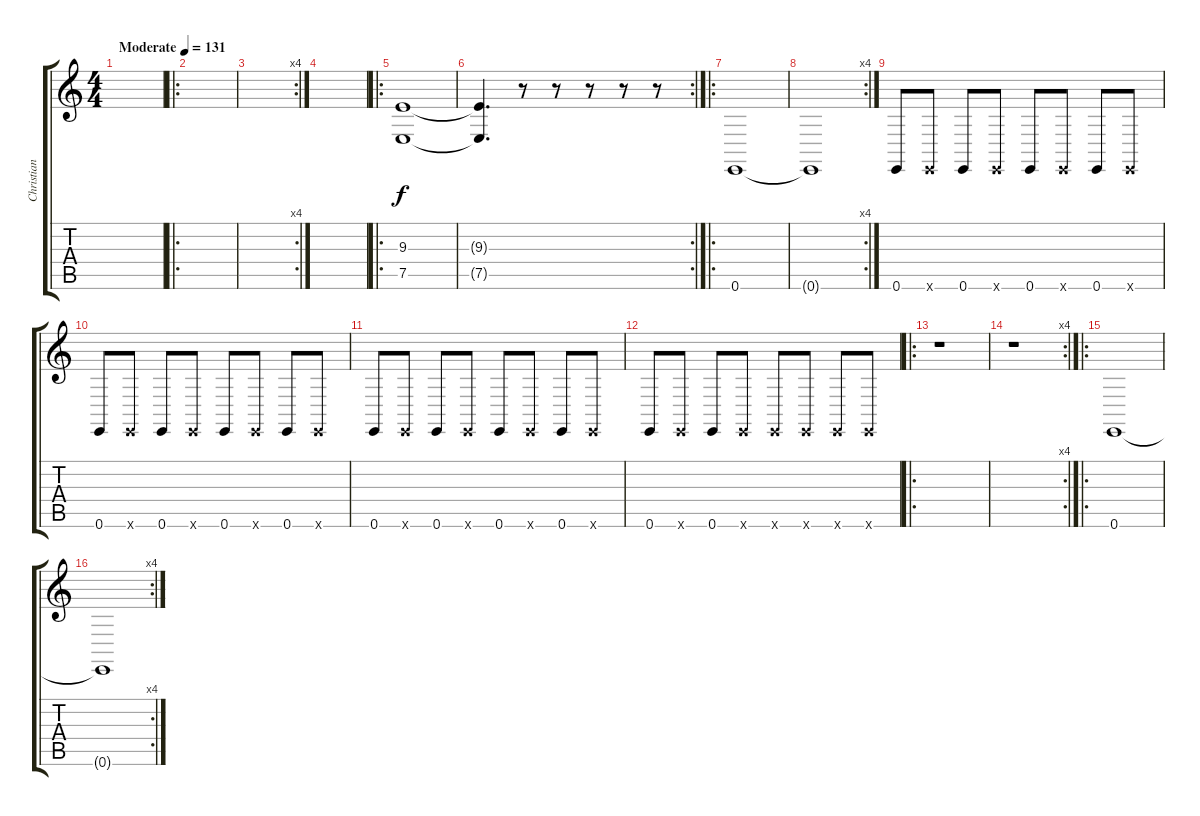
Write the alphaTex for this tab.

\track ("Christian  Lorenz" "Christian ") {instrument synthstrings2}
\staff {score tabs}
\tuning (E4 B3 G3 D3 A2 E2) {hide}
\ts (4 4)
\tempo (131 "Moderate")
\clef g2
\ks c
|
\ro
|
\rc 4
|
|
\ro
(9.3 7.5).1 |
\rc 2
(9.3{t} 7.5{t}).4{d} r.8 r.8 r.8 r.8 r.8 |
\ro
0.6.1 |
\rc 4
0.6{t}.1 |
0.6.8 0.6{x}.8 0.6.8 0.6{x}.8 0.6.8 0.6{x}.8 0.6.8 0.6{x}.8 |
0.6.8 0.6{x}.8 0.6.8 0.6{x}.8 0.6.8 0.6{x}.8 0.6.8 0.6{x}.8 |
0.6.8 0.6{x}.8 0.6.8 0.6{x}.8 0.6.8 0.6{x}.8 0.6.8 0.6{x}.8 |
0.6.8 0.6{x}.8 0.6.8 0.6{x}.8 0.6{x}.8 0.6{x}.8 0.6{x}.8 0.6{x}.8 |
\ro
r.1 |
\rc 4
r.1 |
\ro
0.6.1 |
\rc 4
0.6{t}.1
